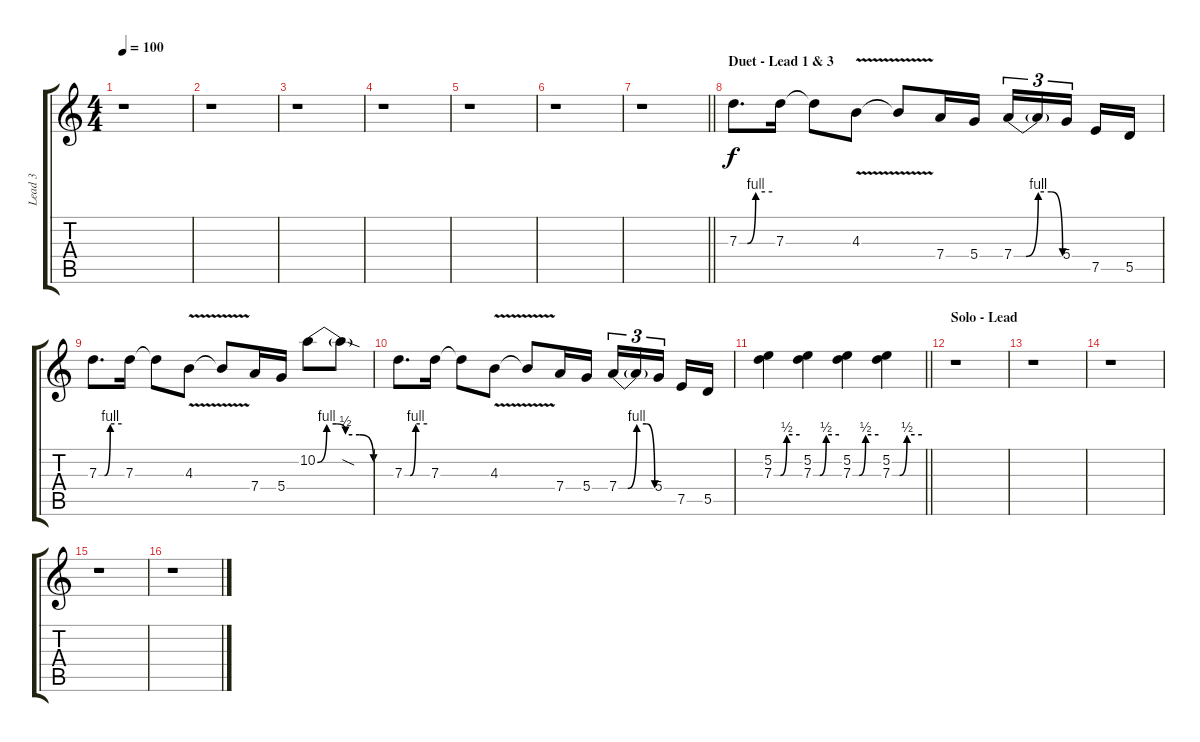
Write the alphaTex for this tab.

\track ("Lead 3" "Lead 3") {instrument overdrivenguitar}
\staff {score tabs}
\tuning (E4 B3 G3 D3 A2 E2) {hide}
\ts (4 4)
\tempo 100
\clef g2
\ks c
r.1{dy f} |
r.1 |
r.1 |
r.1 |
r.1 |
r.1 |
\barLineRight lightlight
r.1 |
\section ("" "Duet - Lead 1 & 3")
7.3{be (custom 0 0 15 0 30 4 60 4)}.8{d} 7.3.16 7.3{t}.8 4.3{v}.8 4.3{t}.8 7.4.16 5.4.16 7.4{be (custom 0 0 15 0 30 4 46 4 60 0)}.16{tu (3 2)} 7.4{t}.16{tu (3 2)} 5.4.16{tu (3 2) beam splitsecondary} 7.5.16 5.5.16 |
7.3{be (custom 0 0 15 0 30 4 60 4)}.8{d} 7.3.16 7.3{t}.8 4.3{v}.8 4.3{t}.8 7.4.16 5.4.16 10.2{be (custom 0 0 10 4 20 4 30 2 45 2 60 0)}.8 10.2{sod t}.8 |
7.3{be (custom 0 0 15 0 30 4 60 4)}.8{d} 7.3.16 7.3{t}.8 4.3{v}.8 4.3{t}.8 7.4.16 5.4.16 7.4{be (custom 0 0 15 0 30 4 46 4 60 0)}.16{tu (3 2)} 7.4{t}.16{tu (3 2)} 5.4.16{tu (3 2) beam splitsecondary} 7.5.16 5.5.16 |
\barLineRight lightlight
(5.2 7.3{be (custom 0 0 15 0 30 2 60 2)}).4 (5.2 7.3{be (custom 0 0 15 0 30 2 60 2)}).4 (5.2 7.3{be (custom 0 0 15 0 30 2 60 2)}).4 (5.2 7.3{be (custom 0 0 15 0 30 2 60 2)}).4 |
\section ("" "Solo - Lead")
r.1 |
r.1 |
r.1 |
r.1 |
r.1
